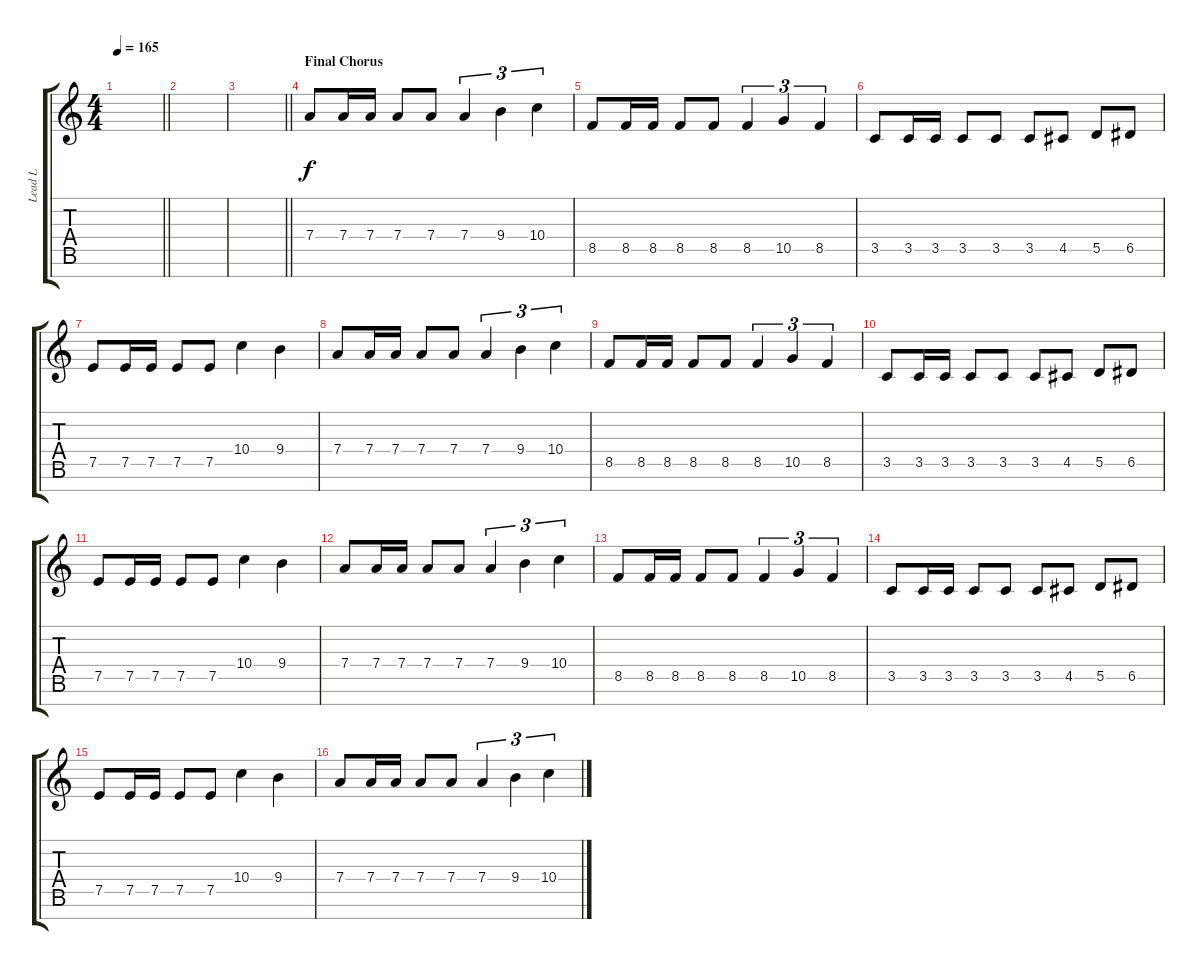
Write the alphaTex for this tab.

\track ("Lead L" "Lead L") {instrument overdrivenguitar}
\staff {score tabs}
\tuning (E4 B3 G3 D3 A2 E2 B1) {hide}
\ts (4 4)
\tempo 165
\clef g2
\barLineRight lightlight
\ks c
|
|
\barLineRight lightlight
|
\section ("" "Final Chorus")
7.4.8 7.4.16 7.4.16 7.4.8 7.4.8 7.4.4{tu (3 2)} 9.4.4{tu (3 2)} 10.4.4{tu (3 2)} |
8.5.8 8.5.16 8.5.16 8.5.8 8.5.8 8.5.4{tu (3 2)} 10.5.4{tu (3 2)} 8.5.4{tu (3 2)} |
3.5.8 3.5.16 3.5.16 3.5.8 3.5.8 3.5.8 4.5.8 5.5.8 6.5.8 |
7.5.8 7.5.16 7.5.16 7.5.8 7.5.8 10.4.4 9.4.4 |
7.4.8 7.4.16 7.4.16 7.4.8 7.4.8 7.4.4{tu (3 2)} 9.4.4{tu (3 2)} 10.4.4{tu (3 2)} |
8.5.8 8.5.16 8.5.16 8.5.8 8.5.8 8.5.4{tu (3 2)} 10.5.4{tu (3 2)} 8.5.4{tu (3 2)} |
3.5.8 3.5.16 3.5.16 3.5.8 3.5.8 3.5.8 4.5.8 5.5.8 6.5.8 |
7.5.8 7.5.16 7.5.16 7.5.8 7.5.8 10.4.4 9.4.4 |
7.4.8 7.4.16 7.4.16 7.4.8 7.4.8 7.4.4{tu (3 2)} 9.4.4{tu (3 2)} 10.4.4{tu (3 2)} |
8.5.8 8.5.16 8.5.16 8.5.8 8.5.8 8.5.4{tu (3 2)} 10.5.4{tu (3 2)} 8.5.4{tu (3 2)} |
3.5.8 3.5.16 3.5.16 3.5.8 3.5.8 3.5.8 4.5.8 5.5.8 6.5.8 |
7.5.8 7.5.16 7.5.16 7.5.8 7.5.8 10.4.4 9.4.4 |
7.4.8 7.4.16 7.4.16 7.4.8 7.4.8 7.4.4{tu (3 2)} 9.4.4{tu (3 2)} 10.4.4{tu (3 2)}
